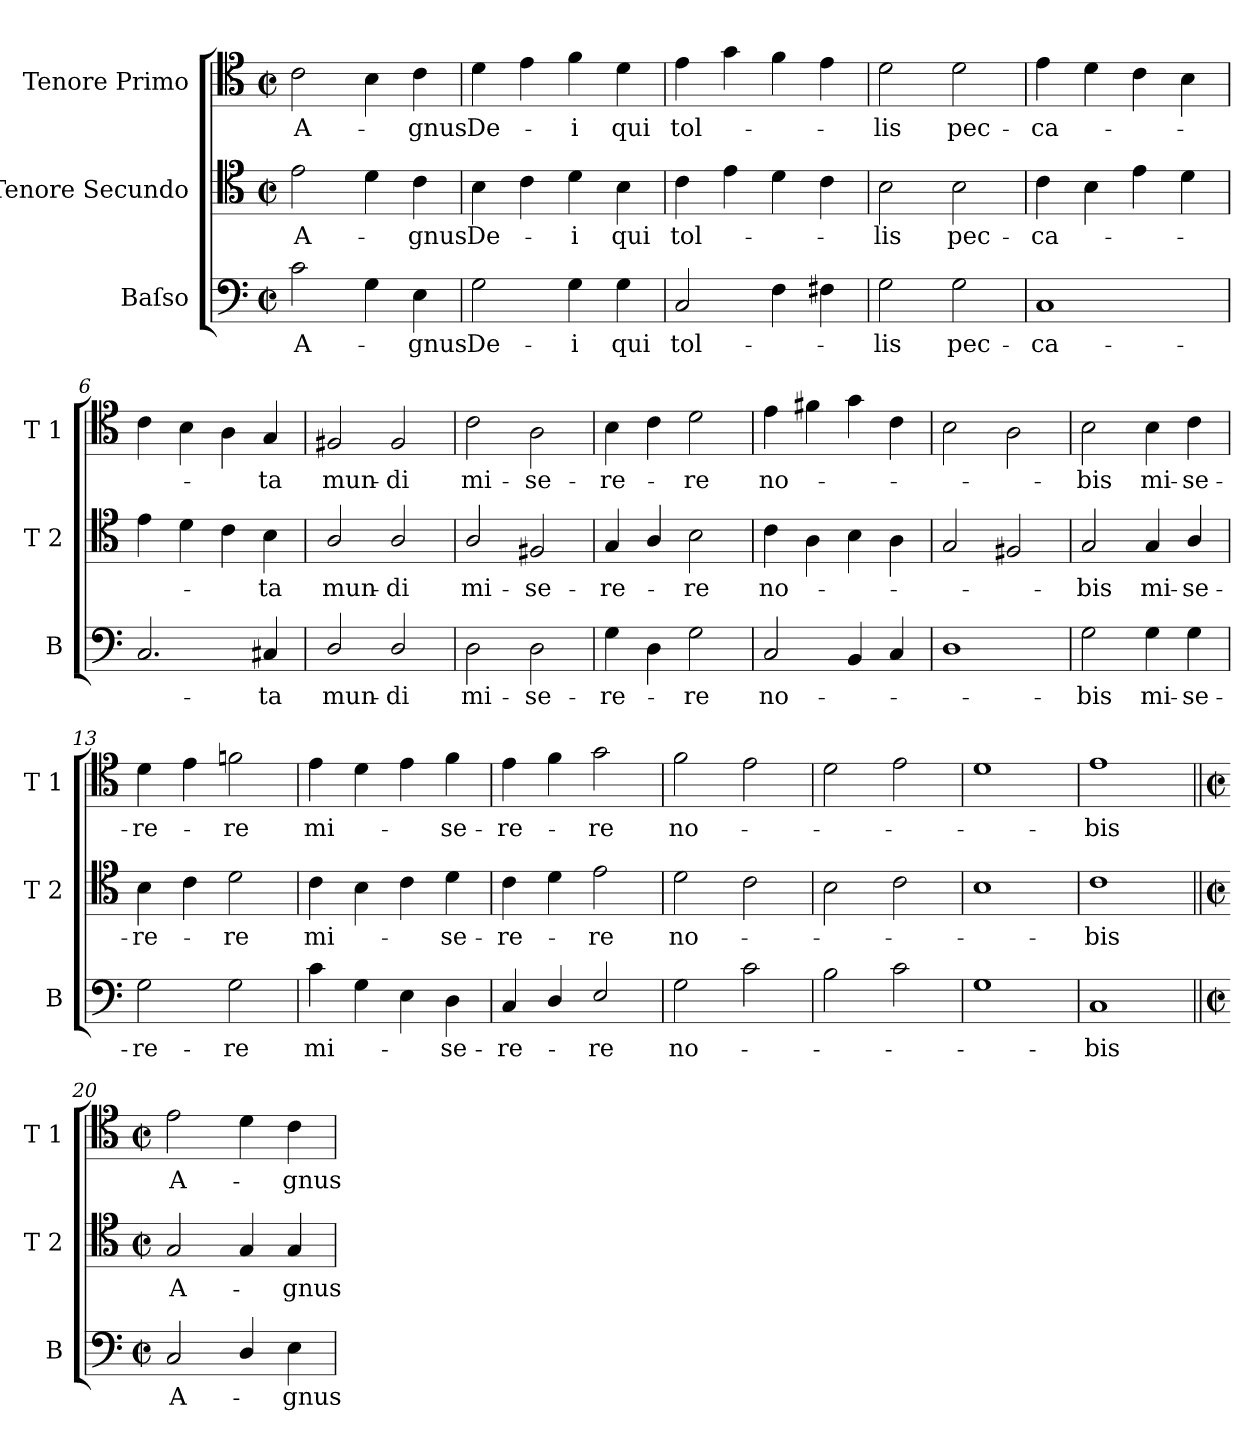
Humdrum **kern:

**kern	**text	**kern	**text	**kern	**text
*part3	*part3	*part2	*part2	*part1	*part1
*staff3	*staff3	*staff2	*staff2	*staff1	*staff1
*I"Baſso	*	*I"Tenore Secundo	*	*I"Tenore Primo	*
*I'B	*	*I'T 2	*	*I'T 1	*
*clefF4	*	*clefC4	*	*clefC4	*
*k[]	*	*k[]	*	*k[]	*
*M2/2	*	*M2/2	*	*M2/2	*
*met(c|)	*	*met(c|)	*	*met(c|)	*
=1	=1	=1	=1	=1	=1
2c\	A-	2e\	A-	2c\	A-
4G\	.	4d\	.	4B\	.
4E\	-gnus	4c\	-gnus	4c\	-gnus
=2	=2	=2	=2	=2	=2
2G\	De-	4B\	De-	4d\	De-
.	.	4c\	.	4e\	.
4G\	-i	4d\	-i	4f\	-i
4G\	qui	4B\	qui	4d\	qui
=3	=3	=3	=3	=3	=3
2C/	tol-	4c\	tol-	4e\	tol-
.	.	4e\	.	4g\	.
4F\	.	4d\	.	4f\	.
4F#X\	.	4c\	.	4e\	.
=4	=4	=4	=4	=4	=4
2G\	lis	2B\	lis	2d\	lis
2G\	pec-	2B\	pec-	2d\	pec-
=5	=5	=5	=5	=5	=5
1C	-ca-	4c\	-ca-	4e\	-ca-
.	.	4B\	.	4d\	.
.	.	4e\	.	4c\	.
.	.	4d\	.	4B\	.
=6	=6	=6	=6	=6	=6
2.C/	.	4e\	.	4c\	.
.	.	4d\	.	4B\	.
.	.	4c\	.	4A\	.
4C#X/	-ta	4B\	-ta	4G/	-ta
=7	=7	=7	=7	=7	=7
2D/	mun-	2A/	mun-	2F#X/	mun-
2D/	-di	2A/	-di	2F#/	-di
=8	=8	=8	=8	=8	=8
2D\	mi-	2A/	mi-	2c\	mi-
2D\	-se-	2F#X/	-se-	2A\	-se-
=9	=9	=9	=9	=9	=9
4G\	-re-	4G/	-re-	4B\	-re-
4D\	.	4A/	.	4c\	.
2G\	-re	2B\	-re	2d\	-re
=10	=10	=10	=10	=10	=10
2C/	no-	4c\	no-	4e\	no-
.	.	4A\	.	4f#X\	.
4BB/	.	4B\	.	4g\	.
4C/	.	4A\	.	4c\	.
=11	=11	=11	=11	=11	=11
1D	.	2G/	.	2B\	.
.	.	2F#X/	.	2A\	.
=12	=12	=12	=12	=12	=12
2G\	-bis	2G/	-bis	2B\	-bis
4G\	mi-	4G/	mi-	4B\	mi-
4G\	-se-	4A/	-se-	4c\	-se-
=13	=13	=13	=13	=13	=13
2G\	-re-	4B\	-re-	4d\	-re-
.	.	4c\	.	4e\	.
2G\	-re	2d\	-re	2fn\	-re
=14	=14	=14	=14	=14	=14
4c\	mi-	4c\	mi-	4e\	mi-
4G\	.	4B\	.	4d\	.
4E\	.	4c\	.	4e\	.
4D\	-se-	4d\	-se-	4f\	-se-
=15	=15	=15	=15	=15	=15
4C/	-re-	4c\	-re-	4e\	-re-
4D/	.	4d\	.	4f\	.
2E/	-re	2e\	-re	2g\	-re
=16	=16	=16	=16	=16	=16
2G\	no-	2d\	no-	2f\	no-
2c\	.	2c\	.	2e\	.
=17	=17	=17	=17	=17	=17
2B\	.	2B\	.	2d\	.
2c\	.	2c\	.	2e\	.
=18	=18	=18	=18	=18	=18
1G	.	1B	.	1d	.
=19	=19	=19	=19	=19	=19
1C	-bis	1c	-bis	1e	-bis
=20||	=20||	=20||	=20||	=20||	=20||
*M2/2	*	*M2/2	*	*M2/2	*
*met(c|)	*	*met(c|)	*	*met(c|)	*
2C/	A-	2G/	A-	2e\	A-
4D/	.	4G/	.	4d\	.
4E\	-gnus	4G/	-gnus	4c\	-gnus
=	=	=	=	=	=
*-	*-	*-	*-	*-	*-
